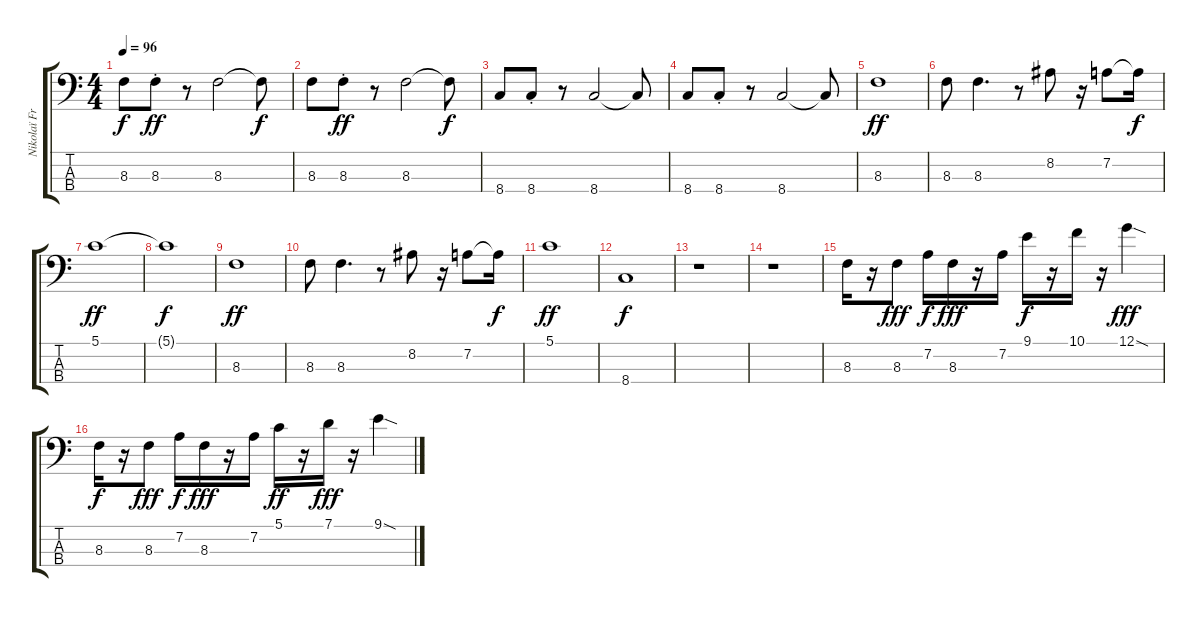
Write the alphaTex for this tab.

\track ("Nikolaï Fraiture" "Nikolaï Fr") {instrument electricbassfinger}
\staff {score tabs}
\tuning (G2 D2 A1 E1) {hide}
\ts (4 4)
\tempo 96
\clef f4
\ks c
8.3.8{dy f} 8.3{st}.8{dy ff} r.8 8.3.2 8.3{t}.8{dy f} |
8.3.8 8.3{st}.8{dy ff} r.8 8.3.2 8.3{t}.8{dy f} |
8.4.8 8.4{st}.8 r.8 8.4.2 8.4{t}.8 |
8.4.8 8.4{st}.8 r.8 8.4.2 8.4{t}.8 |
8.3.1{dy ff} |
8.3.8 8.3.4{d} r.8 8.2.8 r.16 7.2.8 7.2{t}.16{dy f} |
5.1.1{dy ff} |
5.1{t}.1{dy f} |
8.3.1{dy ff} |
8.3.8 8.3.4{d} r.8 8.2.8 r.16 7.2.8 7.2{t}.16{dy f} |
5.1.1{dy ff} |
8.4.1{dy f} |
r.1 |
r.1 |
8.3.16 r.16 8.3.8{dy fff} 7.2.16{dy f} 8.3.16{dy fff} r.16 7.2.16 9.1.16{dy f} r.16 10.1.16 r.16 12.1{sod}.4{dy fff} |
8.3.16{dy f} r.16 8.3.8{dy fff} 7.2.16{dy f} 8.3.16{dy fff} r.16 7.2.16 5.1.16{dy ff} r.16 7.1.16{dy fff} r.16 9.1{sod}.4
